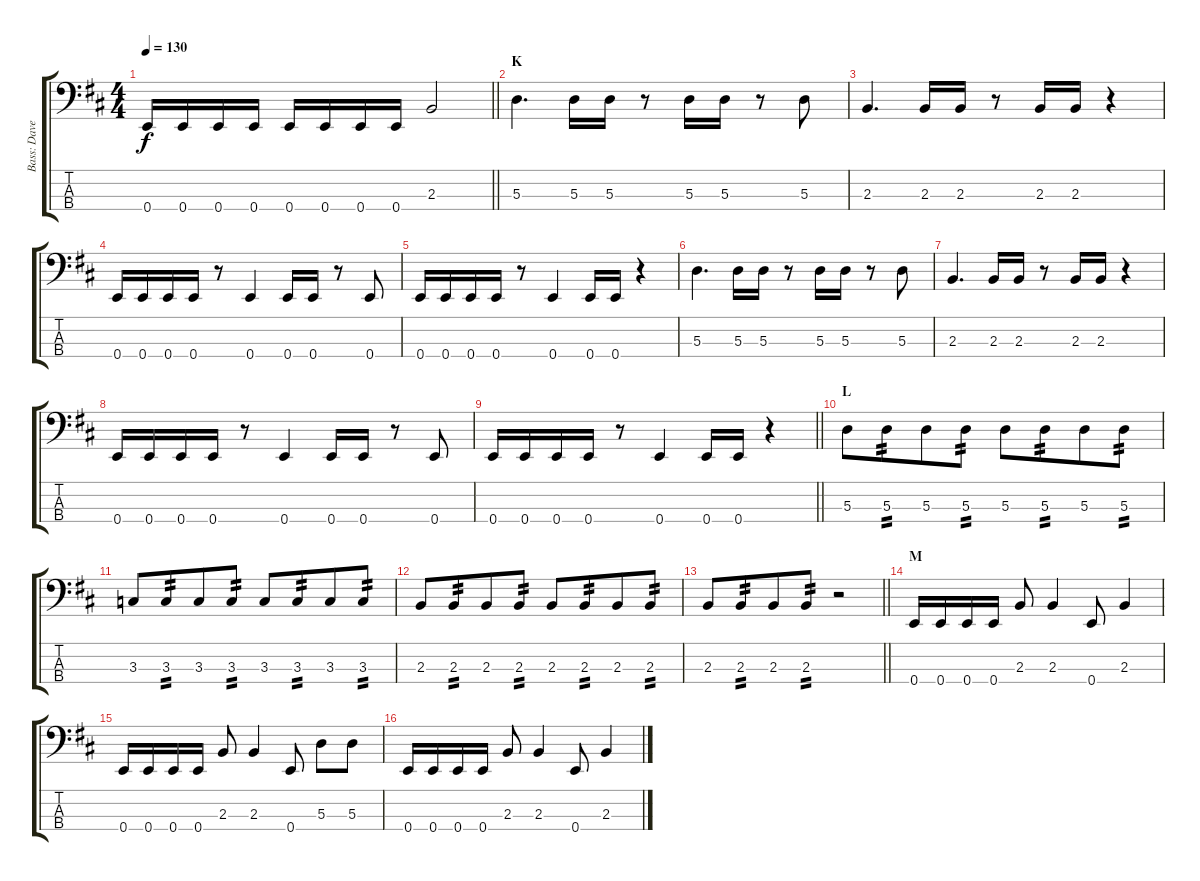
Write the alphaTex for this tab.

\track ("Bass: Dave" "Bass: Dave") {instrument electricbasspick}
\staff {score tabs}
\tuning (G2 D2 A1 E1) {hide}
\ts (4 4)
\tempo 130
\clef f4
\barLineRight lightlight
\ks d
0.4.16{dy f} 0.4.16 0.4.16 0.4.16 0.4.16 0.4.16 0.4.16 0.4.16 2.3.2 |
\section ("" "K")
5.3.4{d} 5.3.16 5.3.16 r.8 5.3.16 5.3.16 r.8 5.3.8 |
2.3.4{d} 2.3.16 2.3.16 r.8 2.3.16 2.3.16 r.4 |
0.4.16 0.4.16 0.4.16 0.4.16 r.8 0.4.4 0.4.16 0.4.16 r.8 0.4.8 |
0.4.16 0.4.16 0.4.16 0.4.16 r.8 0.4.4 0.4.16 0.4.16 r.4 |
5.3.4{d} 5.3.16 5.3.16 r.8 5.3.16 5.3.16 r.8 5.3.8 |
2.3.4{d} 2.3.16 2.3.16 r.8 2.3.16 2.3.16 r.4 |
0.4.16 0.4.16 0.4.16 0.4.16 r.8 0.4.4 0.4.16 0.4.16 r.8 0.4.8 |
\barLineRight lightlight
0.4.16 0.4.16 0.4.16 0.4.16 r.8 0.4.4 0.4.16 0.4.16 r.4 |
\section ("" "L")
5.3.8 5.3.8{tp 2 beam merge} 5.3.8 5.3.8{tp 2} 5.3.8 5.3.8{tp 2 beam merge} 5.3.8 5.3.8{tp 2} |
3.3.8 3.3.8{tp 2 beam merge} 3.3.8 3.3.8{tp 2} 3.3.8 3.3.8{tp 2 beam merge} 3.3.8 3.3.8{tp 2} |
2.3.8 2.3.8{tp 2 beam merge} 2.3.8 2.3.8{tp 2} 2.3.8 2.3.8{tp 2 beam merge} 2.3.8 2.3.8{tp 2} |
\barLineRight lightlight
2.3.8 2.3.8{tp 2 beam merge} 2.3.8 2.3.8{tp 2} r.2 |
\section ("" "M")
0.4.16 0.4.16 0.4.16 0.4.16 2.3.8 2.3.4 0.4.8 2.3.4 |
0.4.16 0.4.16 0.4.16 0.4.16 2.3.8 2.3.4 0.4.8 5.3.8 5.3.8 |
0.4.16 0.4.16 0.4.16 0.4.16 2.3.8 2.3.4 0.4.8 2.3.4
